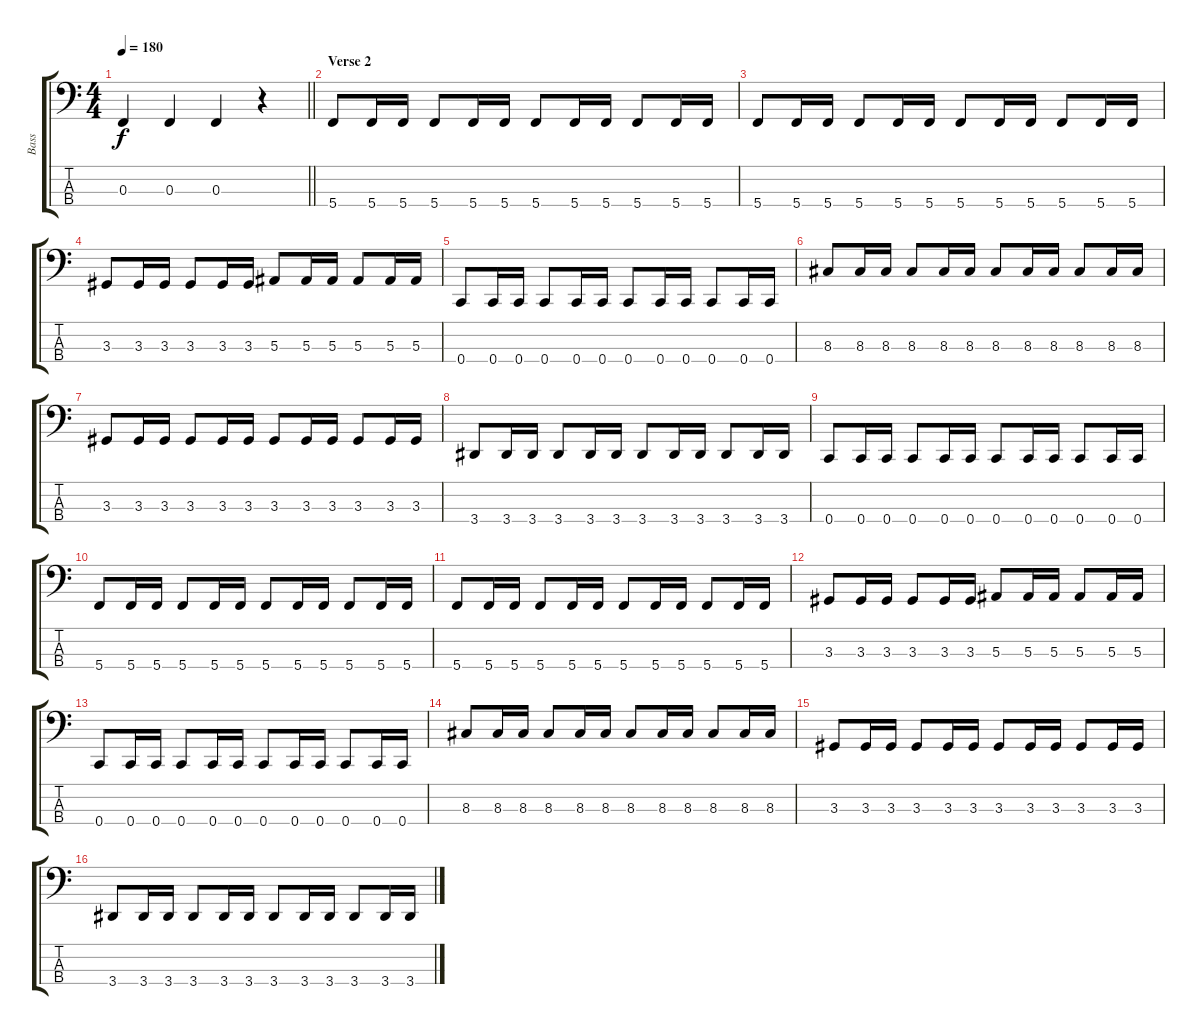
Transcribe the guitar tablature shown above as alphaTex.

\track ("Bass" "Bass") {instrument electricbasspick}
\staff {score tabs}
\tuning (Eb2 Bb1 F1 C1) {hide}
\ts (4 4)
\tempo 180
\clef f4
\barLineRight lightlight
\ks c
0.3.4{dy f} 0.3.4 0.3.4 r.4 |
\section ("" "Verse 2")
5.4.8 5.4.16 5.4.16 5.4.8 5.4.16 5.4.16 5.4.8 5.4.16 5.4.16 5.4.8 5.4.16 5.4.16 |
5.4.8 5.4.16 5.4.16 5.4.8 5.4.16 5.4.16 5.4.8 5.4.16 5.4.16 5.4.8 5.4.16 5.4.16 |
3.3.8 3.3.16 3.3.16 3.3.8 3.3.16 3.3.16 5.3.8 5.3.16 5.3.16 5.3.8 5.3.16 5.3.16 |
0.4.8 0.4.16 0.4.16 0.4.8 0.4.16 0.4.16 0.4.8 0.4.16 0.4.16 0.4.8 0.4.16 0.4.16 |
8.3.8 8.3.16 8.3.16 8.3.8 8.3.16 8.3.16 8.3.8 8.3.16 8.3.16 8.3.8 8.3.16 8.3.16 |
3.3.8 3.3.16 3.3.16 3.3.8 3.3.16 3.3.16 3.3.8 3.3.16 3.3.16 3.3.8 3.3.16 3.3.16 |
3.4.8 3.4.16 3.4.16 3.4.8 3.4.16 3.4.16 3.4.8 3.4.16 3.4.16 3.4.8 3.4.16 3.4.16 |
0.4.8 0.4.16 0.4.16 0.4.8 0.4.16 0.4.16 0.4.8 0.4.16 0.4.16 0.4.8 0.4.16 0.4.16 |
5.4.8 5.4.16 5.4.16 5.4.8 5.4.16 5.4.16 5.4.8 5.4.16 5.4.16 5.4.8 5.4.16 5.4.16 |
5.4.8 5.4.16 5.4.16 5.4.8 5.4.16 5.4.16 5.4.8 5.4.16 5.4.16 5.4.8 5.4.16 5.4.16 |
3.3.8 3.3.16 3.3.16 3.3.8 3.3.16 3.3.16 5.3.8 5.3.16 5.3.16 5.3.8 5.3.16 5.3.16 |
0.4.8 0.4.16 0.4.16 0.4.8 0.4.16 0.4.16 0.4.8 0.4.16 0.4.16 0.4.8 0.4.16 0.4.16 |
8.3.8 8.3.16 8.3.16 8.3.8 8.3.16 8.3.16 8.3.8 8.3.16 8.3.16 8.3.8 8.3.16 8.3.16 |
3.3.8 3.3.16 3.3.16 3.3.8 3.3.16 3.3.16 3.3.8 3.3.16 3.3.16 3.3.8 3.3.16 3.3.16 |
3.4.8 3.4.16 3.4.16 3.4.8 3.4.16 3.4.16 3.4.8 3.4.16 3.4.16 3.4.8 3.4.16 3.4.16
